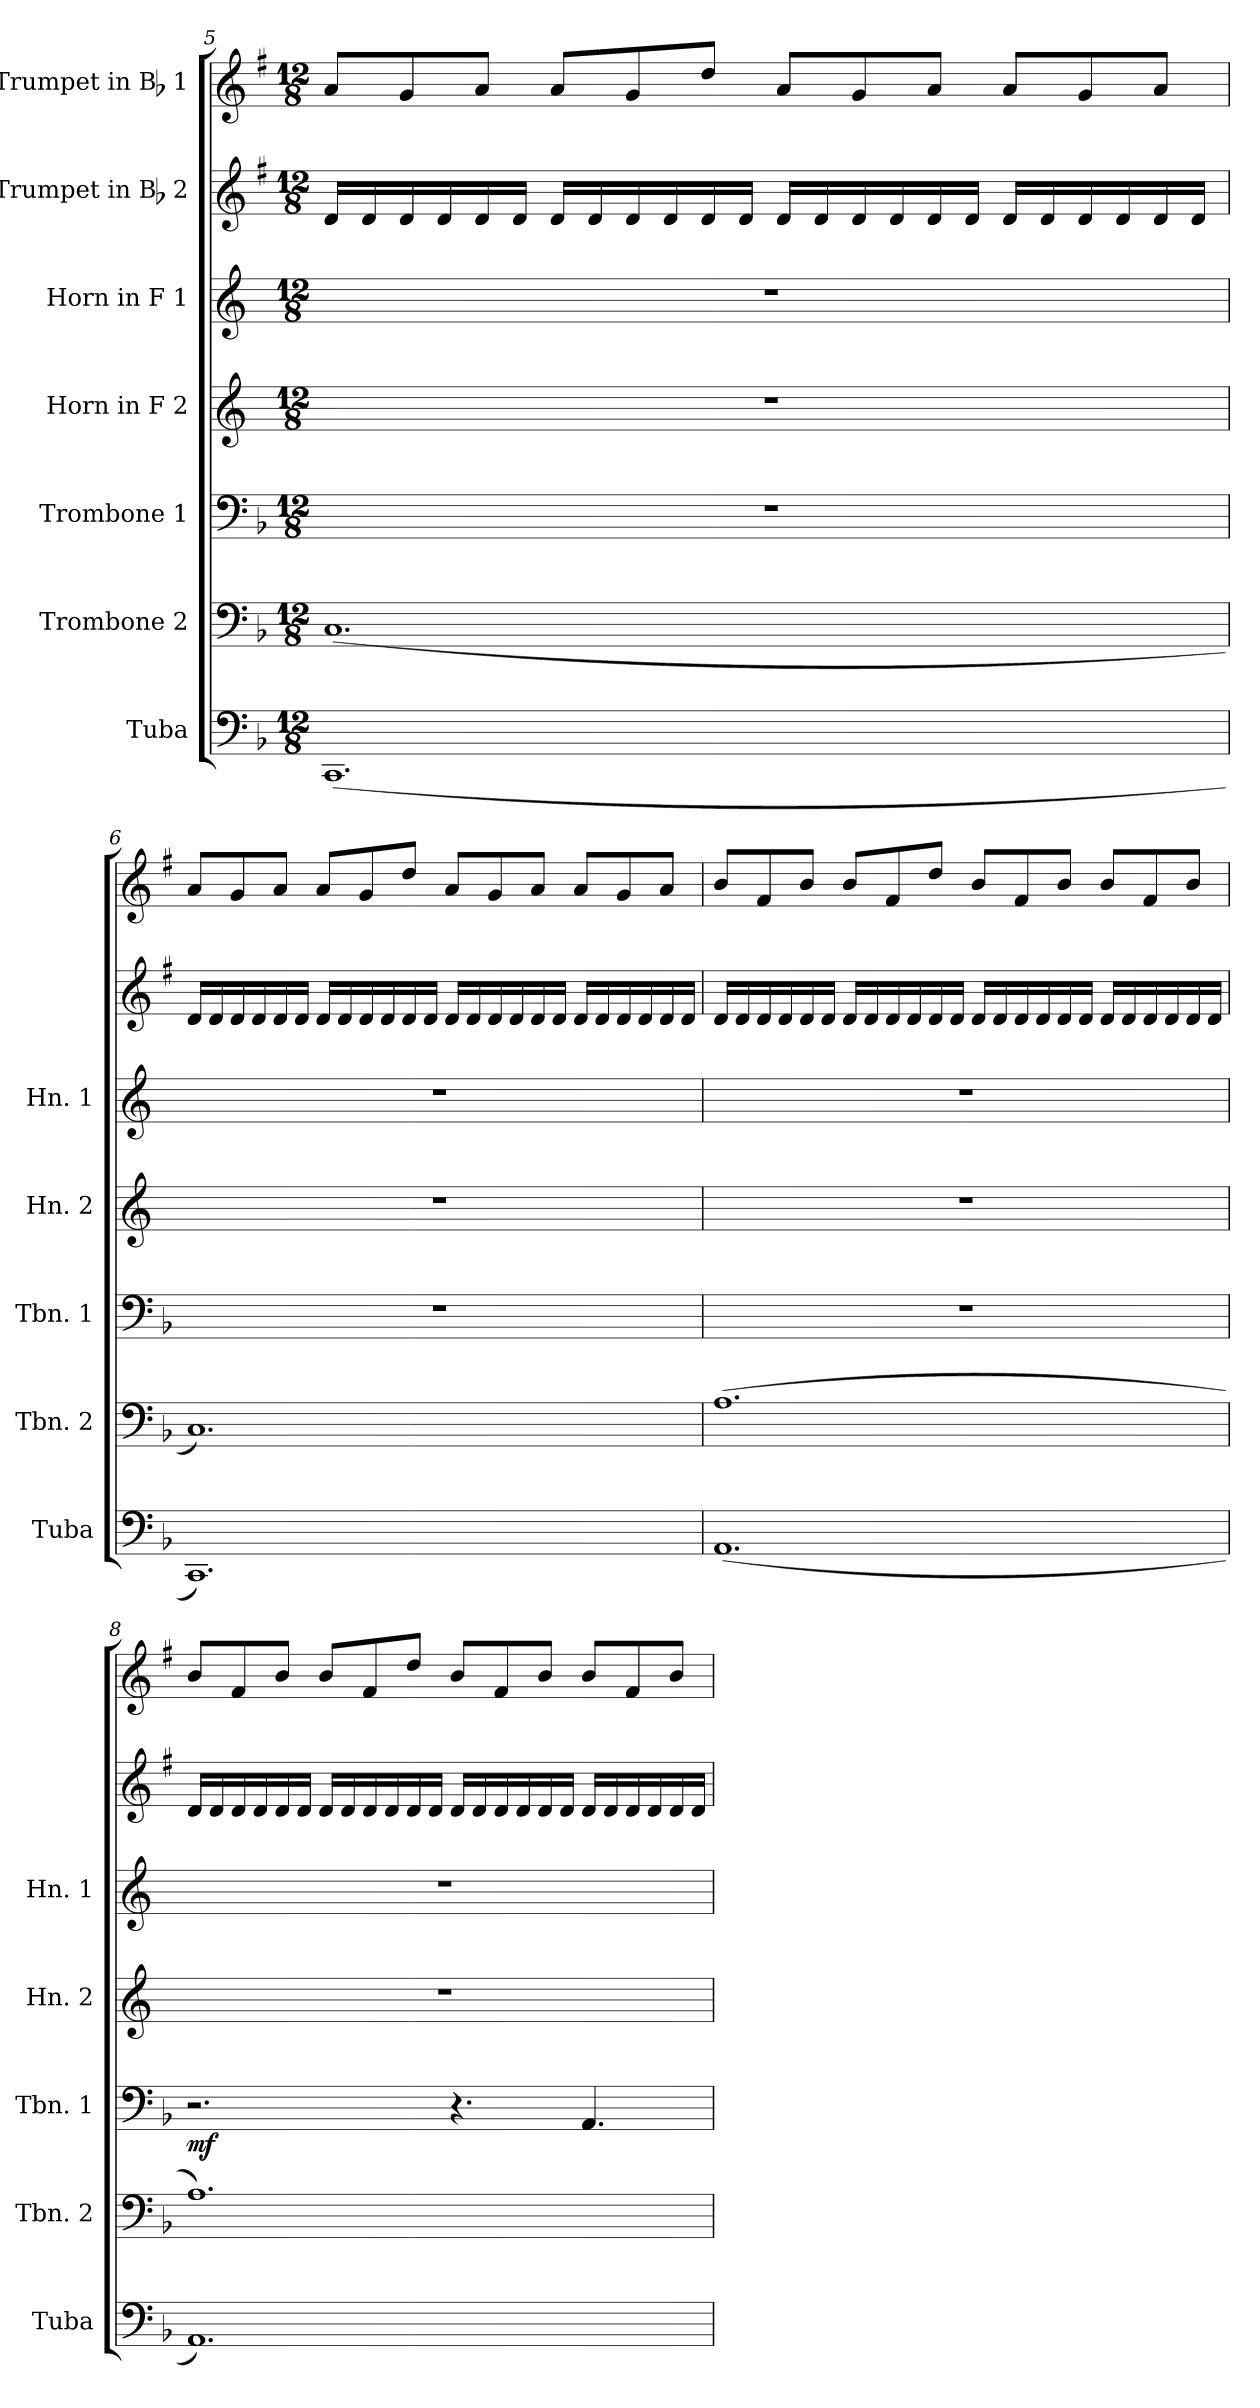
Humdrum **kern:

**kern	**kern	**kern	**dynam	**kern	**kern	**kern	**kern
*part7	*part6	*part5	*part5	*part4	*part3	*part2	*part1
*staff7	*staff6	*staff5	*staff5	*staff4	*staff3	*staff2	*staff1
*I"Tuba	*I"Trombone 2	*I"Trombone 1	*	*I"Horn in F 2	*I"Horn in F 1	*I"Trumpet in Bb 2	*I"Trumpet in Bb 1
*I'Tuba	*I'Tbn. 2	*I'Tbn. 1	*	*I'Hn. 2	*I'Hn. 1	*	*
!!LO:PB:g=z
*clefF4	*clefF4	*clefF4	*	*clefG2	*clefG2	*clefG2	*clefG2
*	*	*	*	*ITrd4c7	*ITrd4c7	*ITrd1c2	*ITrd1c2
*k[b-]	*k[b-]	*k[b-]	*	*k[b-]	*k[b-]	*k[b-]	*k[b-]
*F:	*F:	*F:	*	*	*	*F:	*F:
*M12/8	*M12/8	*M12/8	*	*M12/8	*M12/8	*M12/8	*M12/8
=5	=5	=5	=5	=5	=5	=5	=5
(1.CC	(1.C	1.r	.	1.r	1.r	16c/LL	8g/L
.	.	.	.	.	.	16c/	.
.	.	.	.	.	.	16c/	8f/
.	.	.	.	.	.	16c/	.
.	.	.	.	.	.	16c/	8g/J
.	.	.	.	.	.	16c/JJ	.
.	.	.	.	.	.	16c/LL	8g/L
.	.	.	.	.	.	16c/	.
.	.	.	.	.	.	16c/	8f/
.	.	.	.	.	.	16c/	.
.	.	.	.	.	.	16c/	8cc/J
.	.	.	.	.	.	16c/JJ	.
.	.	.	.	.	.	16c/LL	8g/L
.	.	.	.	.	.	16c/	.
.	.	.	.	.	.	16c/	8f/
.	.	.	.	.	.	16c/	.
.	.	.	.	.	.	16c/	8g/J
.	.	.	.	.	.	16c/JJ	.
.	.	.	.	.	.	16c/LL	8g/L
.	.	.	.	.	.	16c/	.
.	.	.	.	.	.	16c/	8f/
.	.	.	.	.	.	16c/	.
.	.	.	.	.	.	16c/	8g/J
.	.	.	.	.	.	16c/JJ	.
=6	=6	=6	=6	=6	=6	=6	=6
1.CC)	1.C)	1.r	.	1.r	1.r	16c/LL	8g/L
.	.	.	.	.	.	16c/	.
.	.	.	.	.	.	16c/	8f/
.	.	.	.	.	.	16c/	.
.	.	.	.	.	.	16c/	8g/J
.	.	.	.	.	.	16c/JJ	.
.	.	.	.	.	.	16c/LL	8g/L
.	.	.	.	.	.	16c/	.
.	.	.	.	.	.	16c/	8f/
.	.	.	.	.	.	16c/	.
.	.	.	.	.	.	16c/	8cc/J
.	.	.	.	.	.	16c/JJ	.
.	.	.	.	.	.	16c/LL	8g/L
.	.	.	.	.	.	16c/	.
.	.	.	.	.	.	16c/	8f/
.	.	.	.	.	.	16c/	.
.	.	.	.	.	.	16c/	8g/J
.	.	.	.	.	.	16c/JJ	.
.	.	.	.	.	.	16c/LL	8g/L
.	.	.	.	.	.	16c/	.
.	.	.	.	.	.	16c/	8f/
.	.	.	.	.	.	16c/	.
.	.	.	.	.	.	16c/	8g/J
.	.	.	.	.	.	16c/JJ	.
!!LO:LB:g=z
=7	=7	=7	=7	=7	=7	=7	=7
(1.AA	(>1.A	1.r	.	1.r	1.r	16c/LL	8a/L
.	.	.	.	.	.	16c/	.
.	.	.	.	.	.	16c/	8e/
.	.	.	.	.	.	16c/	.
.	.	.	.	.	.	16c/	8a/J
.	.	.	.	.	.	16c/JJ	.
.	.	.	.	.	.	16c/LL	8a/L
.	.	.	.	.	.	16c/	.
.	.	.	.	.	.	16c/	8e/
.	.	.	.	.	.	16c/	.
.	.	.	.	.	.	16c/	8cc/J
.	.	.	.	.	.	16c/JJ	.
.	.	.	.	.	.	16c/LL	8a/L
.	.	.	.	.	.	16c/	.
.	.	.	.	.	.	16c/	8e/
.	.	.	.	.	.	16c/	.
.	.	.	.	.	.	16c/	8a/J
.	.	.	.	.	.	16c/JJ	.
.	.	.	.	.	.	16c/LL	8a/L
.	.	.	.	.	.	16c/	.
.	.	.	.	.	.	16c/	8e/
.	.	.	.	.	.	16c/	.
.	.	.	.	.	.	16c/	8a/J
.	.	.	.	.	.	16c/JJ	.
=8	=8	=8	=8	=8	=8	=8	=8
!	!	!	!LO:DY:b	!	!	!	!
1.AA)	1.A)	2.r	mf	1.r	1.r	16c/LL	8a/L
.	.	.	.	.	.	16c/	.
.	.	.	.	.	.	16c/	8e/
.	.	.	.	.	.	16c/	.
.	.	.	.	.	.	16c/	8a/J
.	.	.	.	.	.	16c/JJ	.
.	.	.	.	.	.	16c/LL	8a/L
.	.	.	.	.	.	16c/	.
.	.	.	.	.	.	16c/	8e/
.	.	.	.	.	.	16c/	.
.	.	.	.	.	.	16c/	8cc/J
.	.	.	.	.	.	16c/JJ	.
.	.	4.r	.	.	.	16c/LL	8a/L
.	.	.	.	.	.	16c/	.
.	.	.	.	.	.	16c/	8e/
.	.	.	.	.	.	16c/	.
.	.	.	.	.	.	16c/	8a/J
.	.	.	.	.	.	16c/JJ	.
.	.	4.AA/	.	.	.	16c/LL	8a/L
.	.	.	.	.	.	16c/	.
.	.	.	.	.	.	16c/	8e/
.	.	.	.	.	.	16c/	.
.	.	.	.	.	.	16c/	8a/J
.	.	.	.	.	.	16c/JJ	.
=	=	=	=	=	=	=	=
*-	*-	*-	*-	*-	*-	*-	*-
